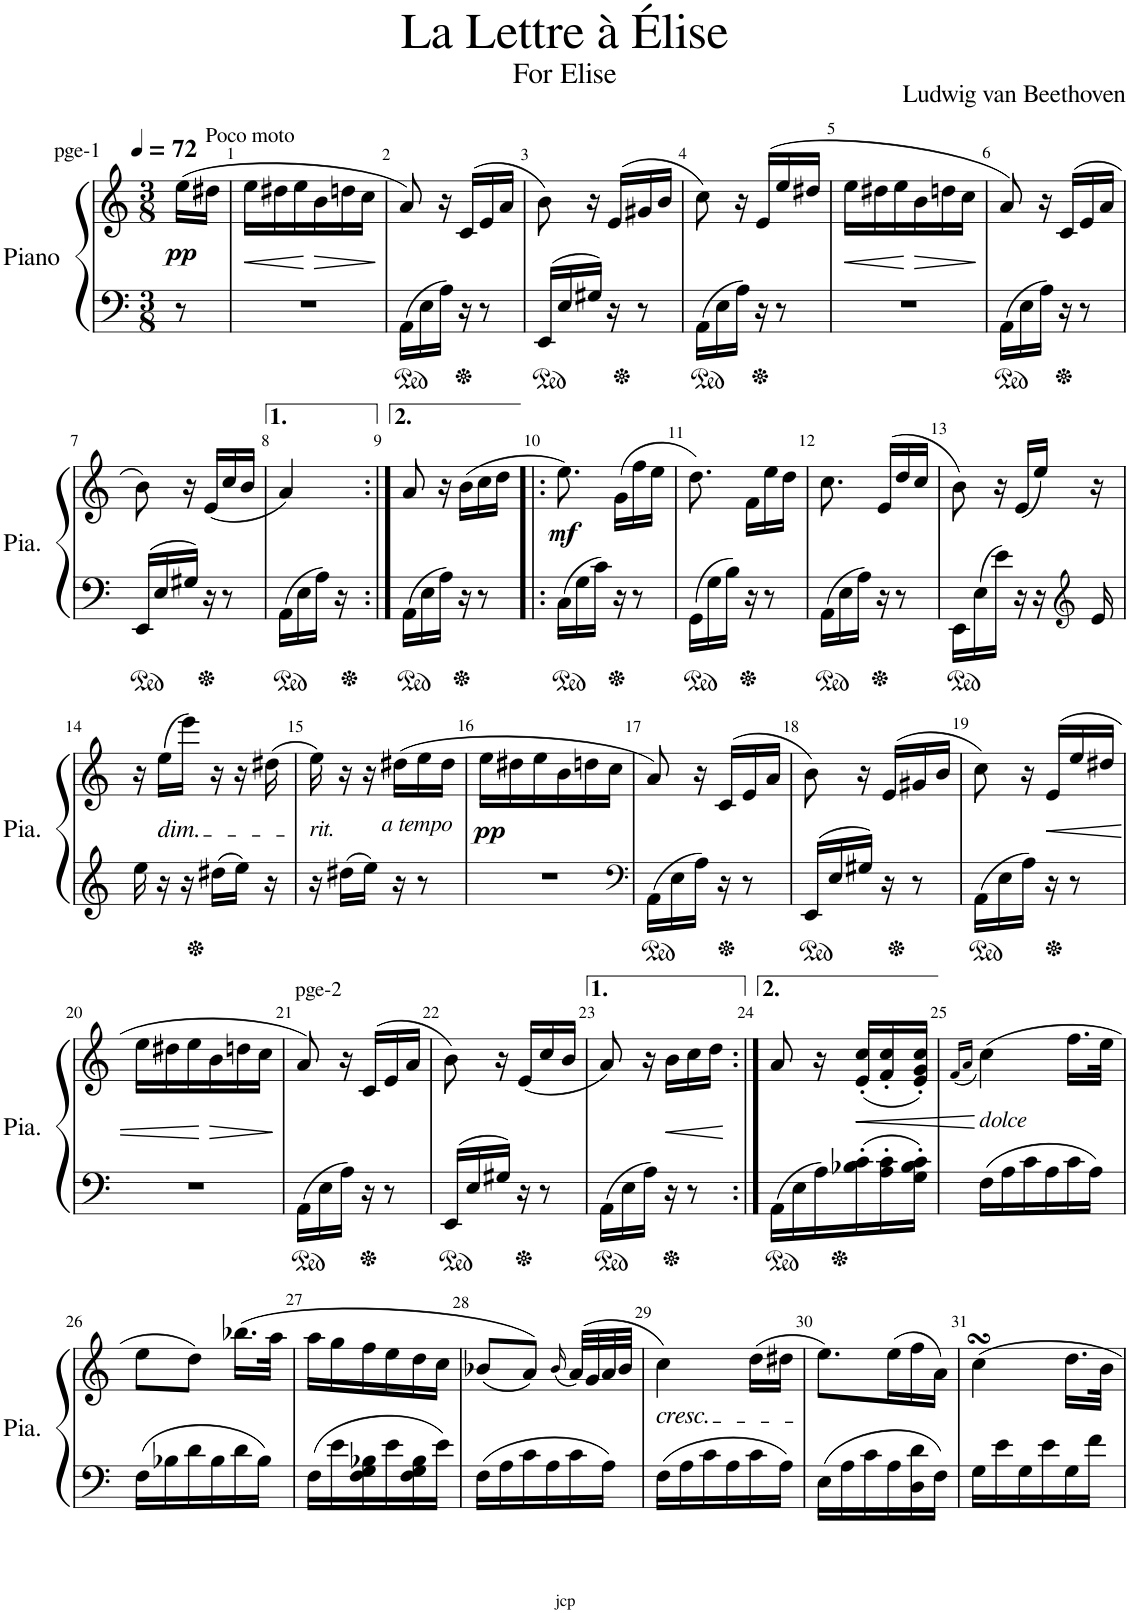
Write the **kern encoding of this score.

**kern	**kern	**dynam
*part1	*part1	*part1
*staff2	*staff1	*staff1/2
*I"Piano	*	*
*I'Pia.	*	*
*clefF4	*clefG2	*
*k[]	*k[]	*
*M3/8	*M3/8	*
*MM72	*MM72	*
=	=	=
!	!LO:TX:a:t=pge-1	!
!	!	!LO:DY:b
8r	(16ee\LL	pp
!	!LO:TX:a:t=Poco moto	!
.	16dd#X\JJ	.
=1	=1	=1
!	!	!LO:HP:b
4.r	16ee\LL	<
.	16dd#X\	.
.	16ee\	.
!	!	!LO:HP:n=1:b
.	16b\	[ >
.	16ddn\	.
.	16cc\JJ	.
.	.	]
=2	=2	=2
16AA\LL	8a/)	.
16E\	.	.
16A\JJ	16r	.
16r	(>16c/LL	.
8r	16e/	.
.	16a/JJ	.
=3	=3	=3
16EE/LL	8b\)	.
16E/	.	.
16G#X/JJ	16r	.
16r	(>16e/LL	.
8r	16g#X/	.
.	16b/JJ	.
=4	=4	=4
16AA\LL	8cc\)	.
16E\	.	.
16A\JJ	16r	.
16r	(16e/LL	.
8r	16ee/	.
.	16dd#X/JJ	.
=5	=5	=5
!	!	!LO:HP:b
4.r	16ee\LL	<
.	16dd#X\	.
.	16ee\	.
!	!	!LO:HP:n=1:b
.	16b\	[ >
.	16ddn\	.
.	16cc\JJ	.
.	.	]
=6	=6	=6
16AA\LL	8a/)	.
16E\	.	.
16A\JJ	16r	.
16r	(>16c/LL	.
8r	16e/	.
.	16a/JJ	.
!!LO:LB:g=z
=7	=7	=7
16EE/LL	8b\)	.
16E/	.	.
16G#X/JJ	16r	.
16r	(<16e/LL	.
8r	16cc/	.
.	16b/JJ	.
=8	=8	=8
16AA\LL	4a/)	.
16E\	.	.
16A\JJ	.	.
16r	.	.
=9:|!	=9:|!	=9:|!
16AA\LL	8a/	.
16E\	.	.
16A\JJ	16r	.
16r	(16b\LL	.
8r	16cc\	.
.	16dd\JJ	.
=10!|:	=10!|:	=10!|:
!	!	!LO:DY:b
16C\LL	8.ee\)	mf
16G\	.	.
16c\JJ	.	.
16r	(16g\LL	.
8r	16ff\	.
.	16ee\JJ	.
=11	=11	=11
16GG\LL	8.dd\)	.
16G\	.	.
16B\JJ	.	.
16r	16f\LL	.
8r	16ee\	.
.	16dd\JJ	.
=12	=12	=12
16AA\LL	8.cc\	.
16E\	.	.
16A\JJ	.	.
16r	(>16e/LL	.
8r	16dd/	.
.	16cc/JJ	.
=13	=13	=13
16EE\LL	8b\)	.
16E\	.	.
16e\JJ	16r	.
16r	(16e/LL	.
16r	16ee/JJ)	.
*clefG2	*	*
16e/	16r	.
!!LO:LB:g=z
=14	=14	=14
16ee\	16r	.
!	!LO:TX:b:i:t=dim.	!
16r	(16ee\LL	.
16r	16eee\JJ)	.
16dd#X\LL	16r	.
16ee\JJ	16r	.
16r	(16dd#X\	.
=15	=15	=15
!	!LO:TX:b:i:t=rit.	!
16r	16ee\)	.
16dd#X\LL	16r	.
16ee\JJ	16r	.
!	!LO:TX:b:i:t=a tempo	!
16r	(16dd#X\LL	.
8r	16ee\	.
.	16dd#\JJ	.
=16	=16	=16
!	!	!LO:DY:b
4.r	16ee\LL	pp
.	16dd#X\	.
.	16ee\	.
.	16b\	.
.	16ddn\	.
.	16cc\JJ	.
=17	=17	=17
*clefF4	*	*
16AA\LL	8a/)	.
16E\	.	.
16A\JJ	16r	.
16r	(>16c/LL	.
8r	16e/	.
.	16a/JJ	.
=18	=18	=18
16EE/LL	8b\)	.
16E/	.	.
16G#X/JJ	16r	.
16r	(>16e/LL	.
8r	16g#X/	.
.	16b/JJ	.
=19	=19	=19
16AA\LL	8cc\)	.
16E\	.	.
16A\JJ	16r	.
!	!	!LO:HP:b
16r	(16e/LL	<
8r	16ee/	.
.	16dd#X/JJ	.
!!LO:LB:g=z
=20	=20	=20
4.r	16ee\LL	.
.	16dd#X\	.
.	16ee\	.
!	!	!LO:HP:n=1:b
.	16b\	[ >
.	16ddn\	.
.	16cc\JJ	.
.	.	]
=21	=21	=21
!	!LO:TX:a:t=pge-2	!
16AA\LL	8a/)	.
16E\	.	.
16A\JJ	16r	.
16r	(>16c/LL	.
8r	16e/	.
.	16a/JJ	.
=22	=22	=22
16EE/LL	8b\)	.
16E/	.	.
16G#X/JJ	16r	.
16r	(16e/LL	.
8r	16cc/	.
.	16b/JJ	.
=23	=23	=23
16AA\LL	8a/)	.
16E\	.	.
16A\JJ	16r	.
!	!	!LO:HP:b
16r	16b\LL	<
8r	16cc\	.
.	16dd\JJ	.
.	.	[
=24:|!	=24:|!	=24:|!
16AA\LL	8a/	.
16E\	.	.
16A\	16r	.
!	!	!LO:HP:b
16B-X\' 16c\'	(16e/' 16cc/'LL	<
16A\' 16c\'	16f/' 16cc/'	.
16G\' 16B-\' 16c\'JJ	16e/' 16g/' 16cc/'JJ)	.
.	.	[
=25	=25	=25
.	(16qf/LL	.
.	16qa/JJ	.
!	!LO:TX:b:i:t=dolce	!
16F\LL	(4cc\)	.
16A\	.	.
16c\	.	.
16A\	.	.
16c\	16.ff\LL	.
16A\JJ	.	.
.	32ee\JJk	.
!!LO:LB:g=z
=26	=26	=26
16F\LL	8ee\L	.
16B-X\	.	.
16d\	8dd\J)	.
16B-\	.	.
16d\	(16.bb-X\LL	.
16B-\JJ	.	.
.	32aa\JJk	.
=27	=27	=27
16F\LL	16aa\LL	.
16e\	16gg\	.
16F\ 16G\ 16B-X\	16ff\	.
16e\	16ee\	.
16F\ 16G\ 16B-\	16dd\	.
16e\JJ	16cc\JJ	.
=28	=28	=28
16F\LL	(8b-X/L	.
16A\	.	.
16c\	8a/J))	.
16A\	.	.
.	(16qb-/	.
16c\	(>32a/LLL)	.
.	32g/	.
16A\JJ	32a/	.
.	32b-/JJJ	.
=29	=29	=29
!	!LO:TX:b:i:t=cresc.	!
16F\LL	4cc\)	.
16A\	.	.
16c\	.	.
16A\	.	.
16c\	(16dd\LL	.
16A\JJ	16dd#X\JJ	.
=30	=30	=30
16E\LL	8.ee\L)	.
16A\	.	.
16c\	.	.
16A\	(16ee\L	.
16D\ 16d\	16ff\	.
16F\JJ	16a\JJ)	.
=31	=31	=31
16G\LL	4ccsSSs\	.
16e\	.	.
16G\	.	.
16e\	.	.
16G\	16.dd\LL	.
16f\JJ	.	.
.	32b\JJk	.
=	=	=
*-	*-	*-
